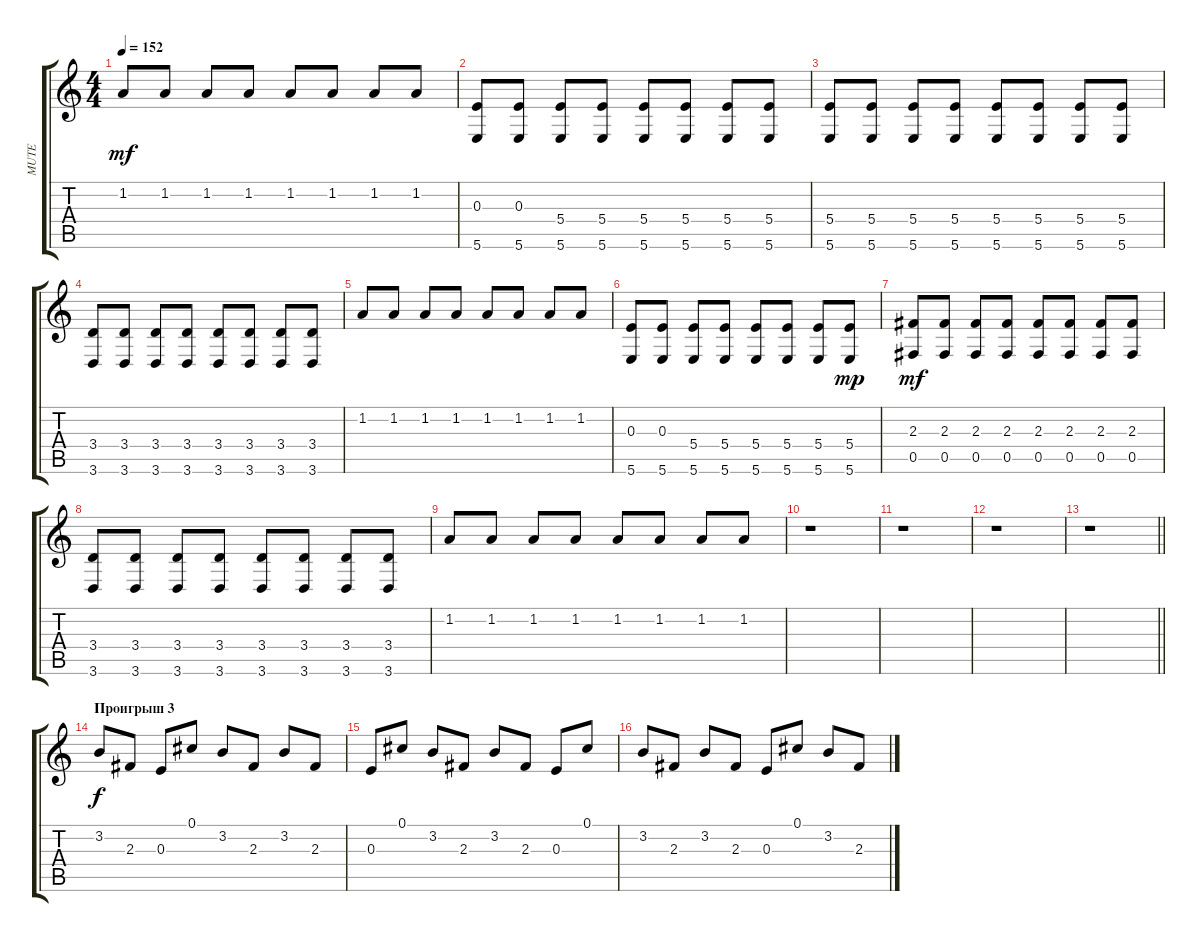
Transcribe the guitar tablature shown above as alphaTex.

\track ("MUTE" "MUTE") {instrument electricbassfinger}
\staff {score tabs}
\tuning (Db4 Ab3 E3 B2 Gb2 B1) {hide}
\ts (4 4)
\tempo 152
\clef g2
\ks c
1.2.8{dy mf} 1.2.8 1.2.8 1.2.8 1.2.8 1.2.8 1.2.8 1.2.8 |
(0.3 5.6).8 (0.3 5.6).8 (5.4 5.6).8 (5.4 5.6).8 (5.4 5.6).8 (5.4 5.6).8 (5.4 5.6).8 (5.4 5.6).8 |
(5.4 5.6).8 (5.4 5.6).8 (5.4 5.6).8 (5.4 5.6).8 (5.4 5.6).8 (5.4 5.6).8 (5.4 5.6).8 (5.4 5.6).8 |
(3.4 3.6).8 (3.4 3.6).8 (3.4 3.6).8 (3.4 3.6).8 (3.4 3.6).8 (3.4 3.6).8 (3.4 3.6).8 (3.4 3.6).8 |
1.2.8 1.2.8 1.2.8 1.2.8 1.2.8 1.2.8 1.2.8 1.2.8 |
(0.3 5.6).8 (0.3 5.6).8 (5.4 5.6).8 (5.4 5.6).8 (5.4 5.6).8 (5.4 5.6).8 (5.4 5.6).8 (5.4 5.6).8{dy mp} |
(2.3 0.5).8{dy mf} (2.3 0.5).8 (2.3 0.5).8 (2.3 0.5).8 (2.3 0.5).8 (2.3 0.5).8 (2.3 0.5).8 (2.3 0.5).8 |
(3.4 3.6).8 (3.4 3.6).8 (3.4 3.6).8 (3.4 3.6).8 (3.4 3.6).8 (3.4 3.6).8 (3.4 3.6).8 (3.4 3.6).8 |
1.2.8 1.2.8 1.2.8 1.2.8 1.2.8 1.2.8 1.2.8 1.2.8 |
r.1 |
r.1 |
r.1 |
\barLineRight lightlight
r.1 |
\section ("" "Проигрыш 3")
3.2.8{dy f} 2.3.8 0.3.8 0.1.8 3.2.8 2.3.8 3.2.8 2.3.8 |
0.3.8 0.1.8 3.2.8 2.3.8 3.2.8 2.3.8 0.3.8 0.1.8 |
3.2.8 2.3.8 3.2.8 2.3.8 0.3.8 0.1.8 3.2.8 2.3.8
